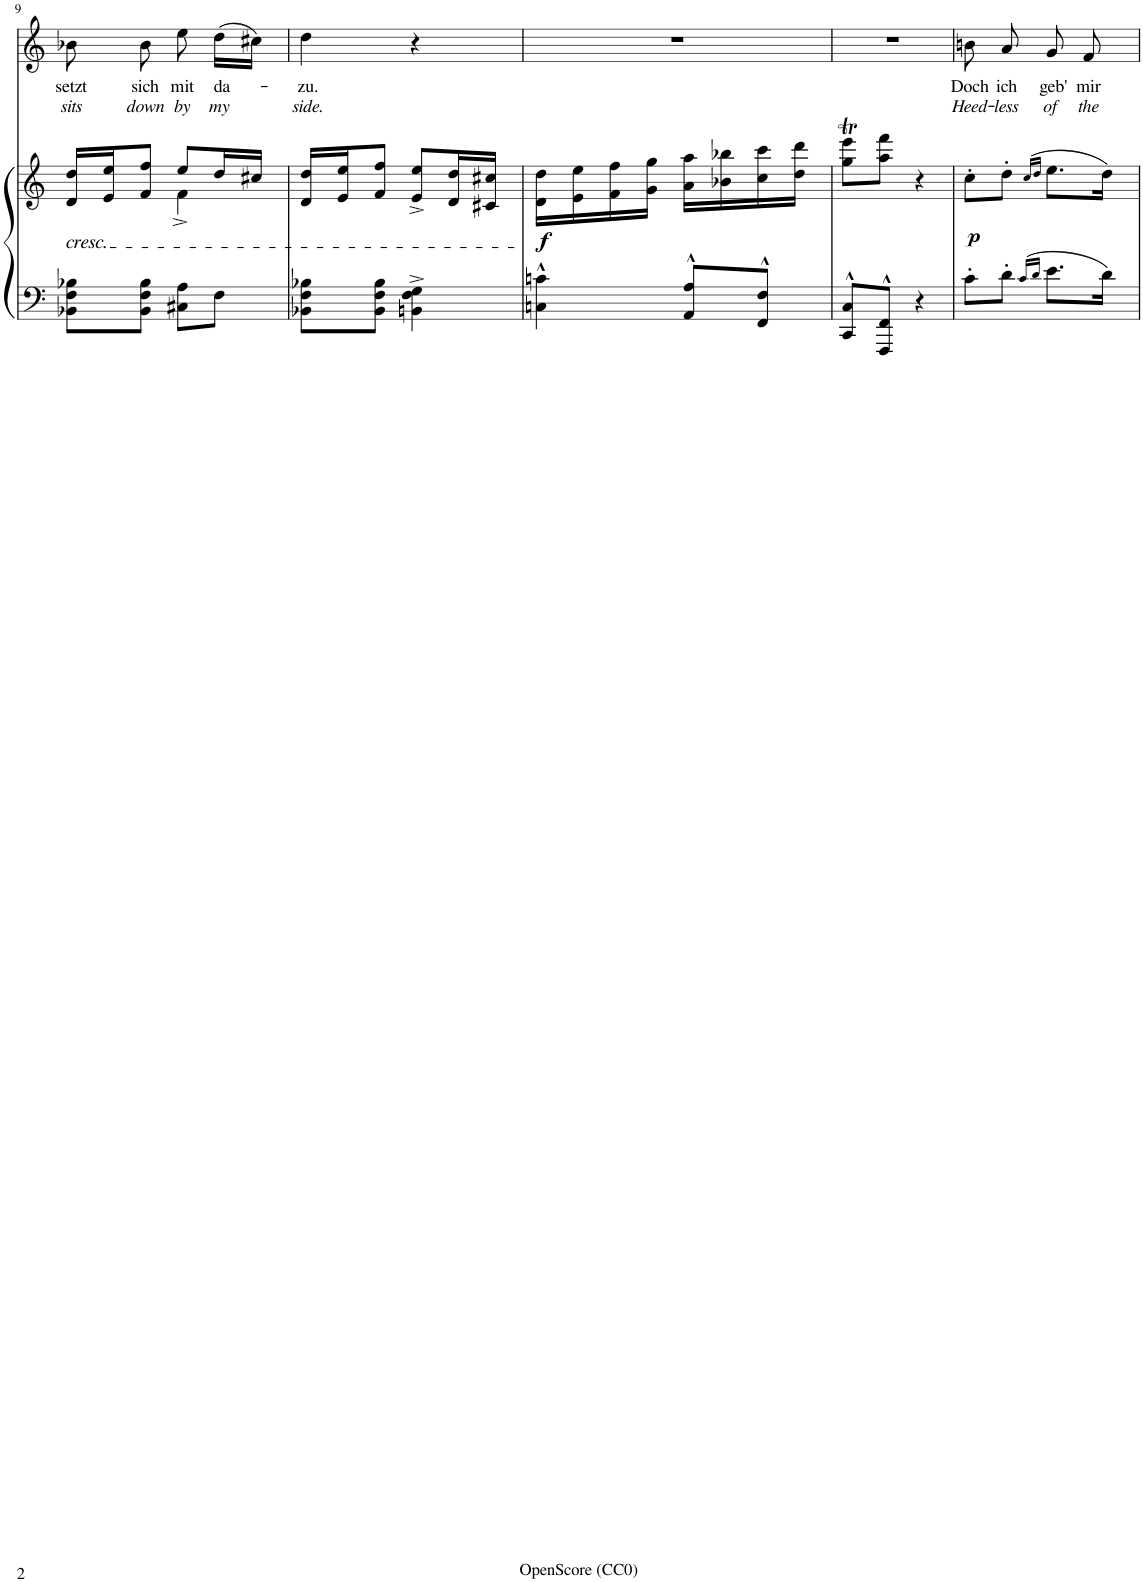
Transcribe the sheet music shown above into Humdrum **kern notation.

**kern	**kern	**dynam	**kern	**text	**text
*part2	*part2	*part2	*part1	*part1	*part1
*staff3	*staff2	*staff2/3	*staff1	*staff1	*staff1
*I"Piano	*	*	*I"Voice	*	*
*I'Pno	*	*	*	*	*
!!LO:PB:g=z
*clefF4	*clefG2	*	*clefG2	*	*
*k[]	*k[]	*	*k[]	*	*
*M4/8	*M4/8	*	*M4/8	*	*
=9	=9	=9	=9	=9	=9
*	*^	*	*	*	*
!	!LO:TX:b:i:t=cresc.	!	!	!	!	!
!	!	!	!	!	!LO:LY:b	!LO:LY:b
8BB-X\' 8F\' 8B-X\'L	16d/ 16dd/LL	4ryy	.	8b-X\	setzt	sits
.	16e/ 16ee/J	.	.	.	.	.
!	!	!	!	!	!LO:LY:b	!LO:LY:b
8BB-\' 8F\' 8B-\'J	8f/ 8ff/J	.	.	8b-\	sich	down
!	!	!	!	!	!LO:LY:b	!LO:LY:b
8C#X\'^ 8A\'^L	8ee/L	4f^\	.	8ee\	mit	by
!	!	!	!	!	!LO:LY:b	!LO:LY:b
8F'\J	16dd/L	.	.	(16dd\LL	da-	my
.	16cc#X/JJ	.	.	16cc#X\JJ)	.	.
*	*v	*v	*	*	*	*
=10	=10	=10	=10	=10	=10
!	!	!	!	!LO:LY:b	!LO:LY:b
8BB-X\' 8F\' 8B-X\'L	16d/ 16dd/LL	.	4dd\	-zu.	side.
.	16e/ 16ee/J	.	.	.	.
8BB-\' 8F\' 8B-\'J	8f/ 8ff/J	.	.	.	.
4BBn\^ 4F\^ 4G\^	8e/^ 8ee/^L	.	4r	.	.
.	16d/ 16dd/L	.	.	.	.
.	16c#X/ 16cc#X/JJ	.	.	.	.
=11	=11	=11	=11	=11	=11
!	!	!LO:DY:b	!	!	!
4Cn\^^ 4cn\^^	16d\ 16dd\LL	f	2r	.	.
.	16e\ 16ee\	.	.	.	.
.	16f\ 16ff\	.	.	.	.
.	16g\ 16gg\JJ	.	.	.	.
8AA/^^ 8A/^^L	16a\ 16aa\LL	.	.	.	.
.	16b-X\ 16bb-X\	.	.	.	.
8FF/^^ 8F/^^J	16cc\ 16ccc\	.	.	.	.
.	16dd\ 16ddd\JJ	.	.	.	.
=12	=12	=12	=12	=12	=12
8CC/^^ 8C/^^L	8gg\T 8eee\TL	.	2r	.	.
8FFF/^^ 8FF/^^J	8aa\ 8fff\J	.	.	.	.
4r	4r	.	.	.	.
=13	=13	=13	=13	=13	=13
!	!	!LO:DY:b	!	!LO:LY:b	!LO:LY:b
8c'\L	8cc'\L	p	8bn\	Doch	Heed-
!	!	!	!	!LO:LY:b	!LO:LY:b
8d'\J	8dd'\J	.	8a/	ich	-less
16qc/LL	(16qcc/LL	.	.	.	.
16qd/JJ	16qdd/JJ	.	.	.	.
!	!	!	!	!LO:LY:b	!LO:LY:b
8.e\L	8.ee\L	.	8g/	geb'	of
!	!	!	!	!LO:LY:b	!LO:LY:b
.	.	.	8f/	mir	the
16d\Jk	16dd\Jk)	.	.	.	.
=	=	=	=	=	=
*-	*-	*-	*-	*-	*-
